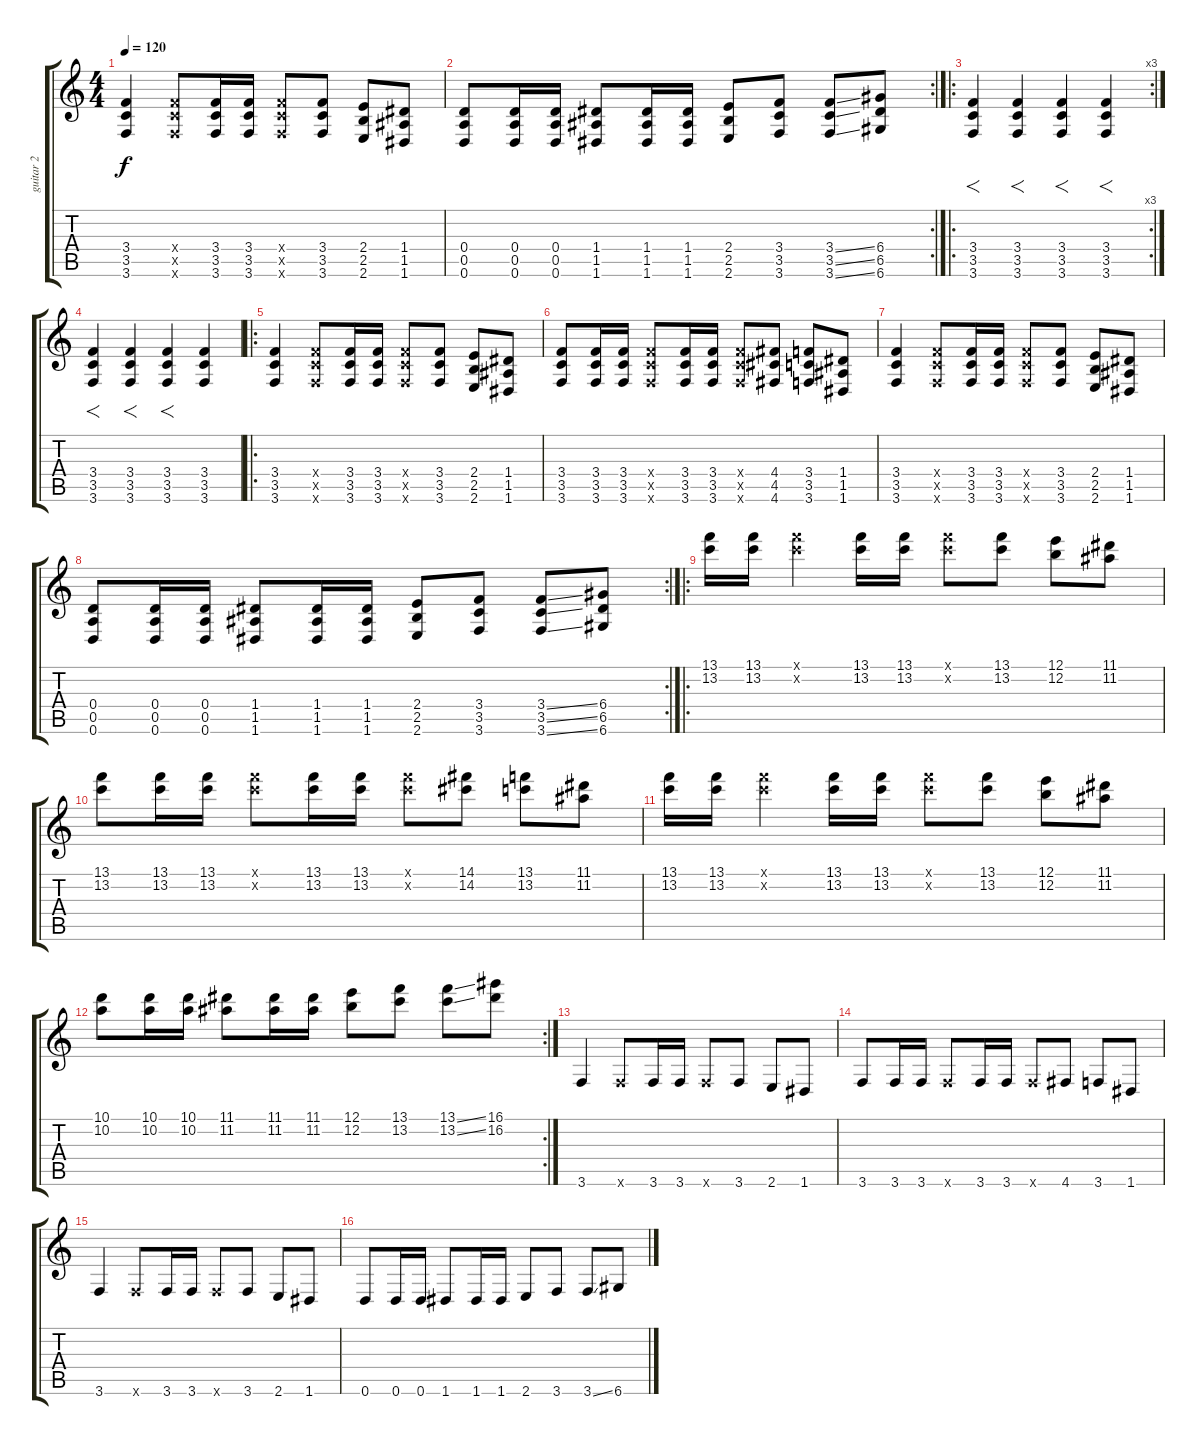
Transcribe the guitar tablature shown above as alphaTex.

\track ("guitar 2" "guitar 2") {instrument overdrivenguitar}
\staff {score tabs}
\tuning (E4 B3 G3 D3 A2 D2) {hide}
\ts (4 4)
\tempo 120
\clef g2
\ks c
(3.4 3.5 3.6).4{dy f} (3.4{x} 3.5{x} 3.6{x}).8 (3.4 3.5 3.6).16 (3.4 3.5 3.6).16 (3.4{x} 3.5{x} 3.6{x}).8 (3.4 3.5 3.6).8 (2.4 2.5 2.6).8 (1.4 1.5 1.6).8 |
\rc 2
(0.4 0.5 0.6).8 (0.4 0.5 0.6).16 (0.4 0.5 0.6).16 (1.4 1.5 1.6).8 (1.4 1.5 1.6).16 (1.4 1.5 1.6).16 (2.4 2.5 2.6).8 (3.4 3.5 3.6).8 (3.4{ss} 3.5{ss} 3.6{ss}).8 (6.4 6.5 6.6).8 |
\ro
\rc 3
(3.4 3.5 3.6).4{f} (3.4 3.5 3.6).4{f} (3.4 3.5 3.6).4{f} (3.4 3.5 3.6).4{f} |
(3.4 3.5 3.6).4{f} (3.4 3.5 3.6).4{f} (3.4 3.5 3.6).4{f} (3.4 3.5 3.6).4 |
\ro
(3.4 3.5 3.6).4 (3.4{x} 3.5{x} 3.6{x}).8 (3.4 3.5 3.6).16 (3.4 3.5 3.6).16 (3.4{x} 3.5{x} 3.6{x}).8 (3.4 3.5 3.6).8 (2.4 2.5 2.6).8 (1.4 1.5 1.6).8 |
(3.4 3.5 3.6).8 (3.4 3.5 3.6).16 (3.4 3.5 3.6).16 (3.4{x} 3.5{x} 3.6{x}).8 (3.4 3.5 3.6).16 (3.4 3.5 3.6).16 (3.4{x} 3.5{x} 3.6{x}).8 (4.4 4.5 4.6).8 (3.4 3.5 3.6).8 (1.4 1.5 1.6).8 |
(3.4 3.5 3.6).4 (3.4{x} 3.5{x} 3.6{x}).8 (3.4 3.5 3.6).16 (3.4 3.5 3.6).16 (3.4{x} 3.5{x} 3.6{x}).8 (3.4 3.5 3.6).8 (2.4 2.5 2.6).8 (1.4 1.5 1.6).8 |
\rc 2
(0.4 0.5 0.6).8 (0.4 0.5 0.6).16 (0.4 0.5 0.6).16 (1.4 1.5 1.6).8 (1.4 1.5 1.6).16 (1.4 1.5 1.6).16 (2.4 2.5 2.6).8 (3.4 3.5 3.6).8 (3.4{ss} 3.5{ss} 3.6{ss}).8 (6.4 6.5 6.6).8 |
\ro
(13.1 13.2).16 (13.1 13.2).16 (13.1{x} 13.2{x}).4 (13.1 13.2).16 (13.1 13.2).16 (13.1{x} 13.2{x}).8 (13.1 13.2).8 (12.1 12.2).8 (11.1 11.2).8 |
(13.1 13.2).8 (13.1 13.2).16 (13.1 13.2).16 (13.1{x} 13.2{x}).8 (13.1 13.2).16 (13.1 13.2).16 (13.1{x} 13.2{x}).8 (14.1 14.2).8 (13.1 13.2).8 (11.1 11.2).8 |
(13.1 13.2).16 (13.1 13.2).16 (13.1{x} 13.2{x}).4 (13.1 13.2).16 (13.1 13.2).16 (13.1{x} 13.2{x}).8 (13.1 13.2).8 (12.1 12.2).8 (11.1 11.2).8 |
\rc 2
(10.1 10.2).8 (10.1 10.2).16 (10.1 10.2).16 (11.1 11.2).8 (11.1 11.2).16 (11.1 11.2).16 (12.1 12.2).8 (13.1 13.2).8 (13.1{ss} 13.2{ss}).8 (16.1 16.2).8 |
3.6.4 3.6{x}.8 3.6.16 3.6.16 3.6{x}.8 3.6.8 2.6.8 1.6.8 |
3.6.8 3.6.16 3.6.16 3.6{x}.8 3.6.16 3.6.16 3.6{x}.8 4.6.8 3.6.8 1.6.8 |
3.6.4 3.6{x}.8 3.6.16 3.6.16 3.6{x}.8 3.6.8 2.6.8 1.6.8 |
0.6.8 0.6.16 0.6.16 1.6.8 1.6.16 1.6.16 2.6.8 3.6.8 3.6{ss}.8 6.6.8
